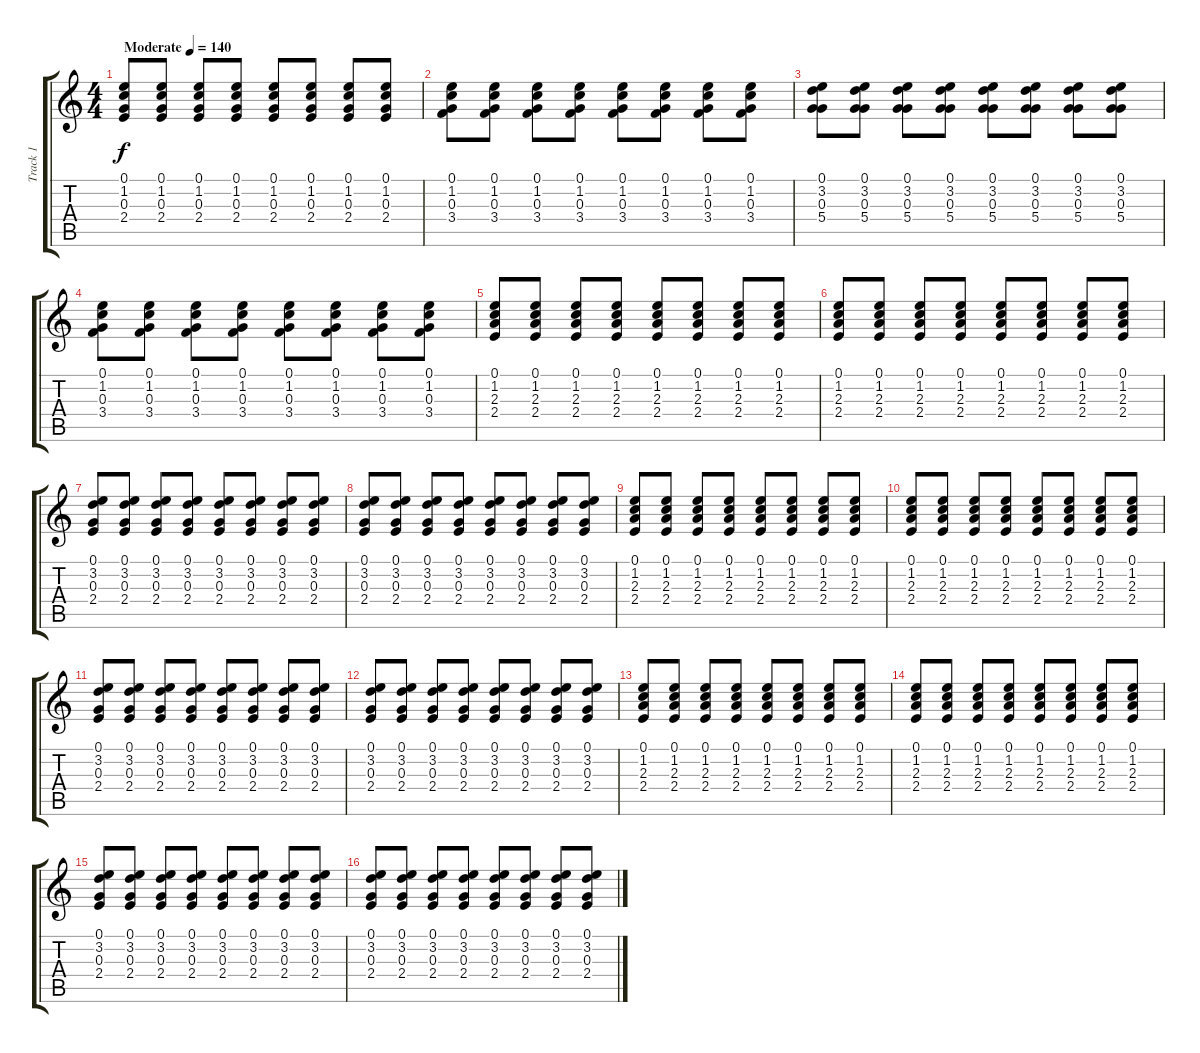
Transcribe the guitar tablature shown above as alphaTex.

\track ("Track 1" "Track 1") {instrument overdrivenguitar}
\staff {score tabs}
\tuning (E4 B3 G3 D3 A2 E2) {hide}
\ts (4 4)
\tempo (140 "Moderate")
\clef g2
\ks c
(0.1 1.2 0.3 2.4).8{dy f instrument overdrivenguitar} (0.1 1.2 0.3 2.4).8 (0.1 1.2 0.3 2.4).8 (0.1 1.2 0.3 2.4).8 (0.1 1.2 0.3 2.4).8 (0.1 1.2 0.3 2.4).8 (0.1 1.2 0.3 2.4).8 (0.1 1.2 0.3 2.4).8 |
(0.1 1.2 0.3 3.4).8 (0.1 1.2 0.3 3.4).8 (0.1 1.2 0.3 3.4).8 (0.1 1.2 0.3 3.4).8 (0.1 1.2 0.3 3.4).8 (0.1 1.2 0.3 3.4).8 (0.1 1.2 0.3 3.4).8 (0.1 1.2 0.3 3.4).8 |
(0.1 3.2 0.3 5.4).8 (0.1 3.2 0.3 5.4).8 (0.1 3.2 0.3 5.4).8 (0.1 3.2 0.3 5.4).8 (0.1 3.2 0.3 5.4).8 (0.1 3.2 0.3 5.4).8 (0.1 3.2 0.3 5.4).8 (0.1 3.2 0.3 5.4).8 |
(0.1 1.2 0.3 3.4).8 (0.1 1.2 0.3 3.4).8 (0.1 1.2 0.3 3.4).8 (0.1 1.2 0.3 3.4).8 (0.1 1.2 0.3 3.4).8 (0.1 1.2 0.3 3.4).8 (0.1 1.2 0.3 3.4).8 (0.1 1.2 0.3 3.4).8 |
(0.1 1.2 2.3 2.4).8 (0.1 1.2 2.3 2.4).8 (0.1 1.2 2.3 2.4).8 (0.1 1.2 2.3 2.4).8 (0.1 1.2 2.3 2.4).8 (0.1 1.2 2.3 2.4).8 (0.1 1.2 2.3 2.4).8 (0.1 1.2 2.3 2.4).8 |
(0.1 1.2 2.3 2.4).8 (0.1 1.2 2.3 2.4).8 (0.1 1.2 2.3 2.4).8 (0.1 1.2 2.3 2.4).8 (0.1 1.2 2.3 2.4).8 (0.1 1.2 2.3 2.4).8 (0.1 1.2 2.3 2.4).8 (0.1 1.2 2.3 2.4).8 |
(0.1 3.2 0.3 2.4).8 (0.1 3.2 0.3 2.4).8 (0.1 3.2 0.3 2.4).8 (0.1 3.2 0.3 2.4).8 (0.1 3.2 0.3 2.4).8 (0.1 3.2 0.3 2.4).8 (0.1 3.2 0.3 2.4).8 (0.1 3.2 0.3 2.4).8 |
(0.1 3.2 0.3 2.4).8 (0.1 3.2 0.3 2.4).8 (0.1 3.2 0.3 2.4).8 (0.1 3.2 0.3 2.4).8 (0.1 3.2 0.3 2.4).8 (0.1 3.2 0.3 2.4).8 (0.1 3.2 0.3 2.4).8 (0.1 3.2 0.3 2.4).8 |
(0.1 1.2 2.3 2.4).8 (0.1 1.2 2.3 2.4).8 (0.1 1.2 2.3 2.4).8 (0.1 1.2 2.3 2.4).8 (0.1 1.2 2.3 2.4).8 (0.1 1.2 2.3 2.4).8 (0.1 1.2 2.3 2.4).8 (0.1 1.2 2.3 2.4).8 |
(0.1 1.2 2.3 2.4).8 (0.1 1.2 2.3 2.4).8 (0.1 1.2 2.3 2.4).8 (0.1 1.2 2.3 2.4).8 (0.1 1.2 2.3 2.4).8 (0.1 1.2 2.3 2.4).8 (0.1 1.2 2.3 2.4).8 (0.1 1.2 2.3 2.4).8 |
(0.1 3.2 0.3 2.4).8 (0.1 3.2 0.3 2.4).8 (0.1 3.2 0.3 2.4).8 (0.1 3.2 0.3 2.4).8 (0.1 3.2 0.3 2.4).8 (0.1 3.2 0.3 2.4).8 (0.1 3.2 0.3 2.4).8 (0.1 3.2 0.3 2.4).8 |
(0.1 3.2 0.3 2.4).8 (0.1 3.2 0.3 2.4).8 (0.1 3.2 0.3 2.4).8 (0.1 3.2 0.3 2.4).8 (0.1 3.2 0.3 2.4).8 (0.1 3.2 0.3 2.4).8 (0.1 3.2 0.3 2.4).8 (0.1 3.2 0.3 2.4).8 |
(0.1 1.2 2.3 2.4).8 (0.1 1.2 2.3 2.4).8 (0.1 1.2 2.3 2.4).8 (0.1 1.2 2.3 2.4).8 (0.1 1.2 2.3 2.4).8 (0.1 1.2 2.3 2.4).8 (0.1 1.2 2.3 2.4).8 (0.1 1.2 2.3 2.4).8 |
(0.1 1.2 2.3 2.4).8 (0.1 1.2 2.3 2.4).8 (0.1 1.2 2.3 2.4).8 (0.1 1.2 2.3 2.4).8 (0.1 1.2 2.3 2.4).8 (0.1 1.2 2.3 2.4).8 (0.1 1.2 2.3 2.4).8 (0.1 1.2 2.3 2.4).8 |
(0.1 3.2 0.3 2.4).8 (0.1 3.2 0.3 2.4).8 (0.1 3.2 0.3 2.4).8 (0.1 3.2 0.3 2.4).8 (0.1 3.2 0.3 2.4).8 (0.1 3.2 0.3 2.4).8 (0.1 3.2 0.3 2.4).8 (0.1 3.2 0.3 2.4).8 |
(0.1 3.2 0.3 2.4).8 (0.1 3.2 0.3 2.4).8 (0.1 3.2 0.3 2.4).8 (0.1 3.2 0.3 2.4).8 (0.1 3.2 0.3 2.4).8 (0.1 3.2 0.3 2.4).8 (0.1 3.2 0.3 2.4).8 (0.1 3.2 0.3 2.4).8
